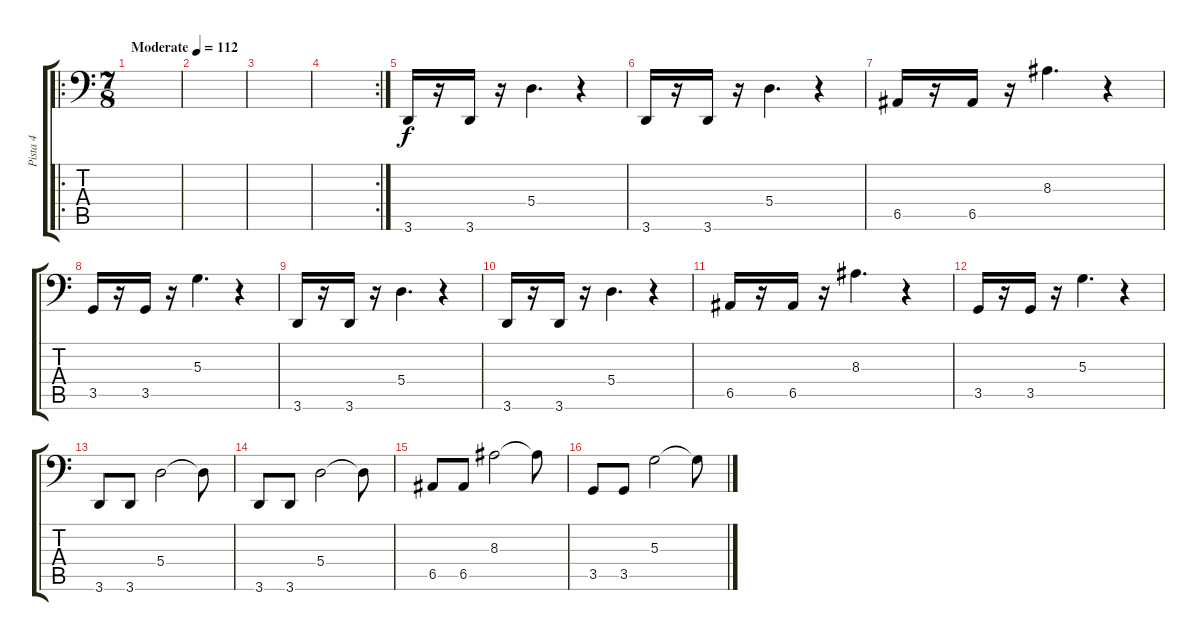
\track ("Pista 4" "Pista 4") {instrument electricbassfinger}
\staff {score tabs}
\tuning (C3 G2 D2 A1 E1 B0) {hide}
\ro
\ts (7 8)
\tempo (112 "Moderate")
\clef f4
\ks c
|
|
|
\rc 2
|
3.6.16 r.16 3.6.16 r.16 5.4.4{d} r.4 |
3.6.16 r.16 3.6.16 r.16 5.4.4{d} r.4 |
6.5.16 r.16 6.5.16 r.16 8.3.4{d} r.4 |
3.5.16 r.16 3.5.16 r.16 5.3.4{d} r.4 |
3.6.16 r.16 3.6.16 r.16 5.4.4{d} r.4 |
3.6.16 r.16 3.6.16 r.16 5.4.4{d} r.4 |
6.5.16 r.16 6.5.16 r.16 8.3.4{d} r.4 |
3.5.16 r.16 3.5.16 r.16 5.3.4{d} r.4 |
3.6.8 3.6.8 5.4.2 5.4{t}.8 |
3.6.8 3.6.8 5.4.2 5.4{t}.8 |
6.5.8 6.5.8 8.3.2 8.3{t}.8 |
3.5.8 3.5.8 5.3.2 5.3{t}.8
